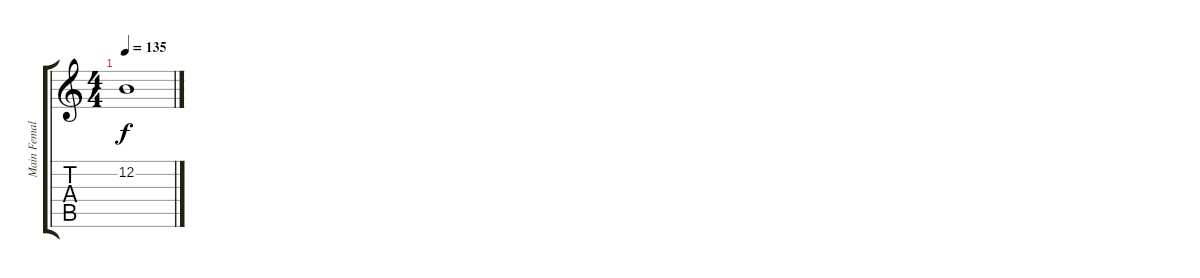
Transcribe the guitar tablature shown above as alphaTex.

\track ("Main Female voice" "Main Femal") {instrument lead6voice}
\staff {score tabs}
\tuning (E4 B3 G3 D3 A2 E2) {hide}
\ts (4 4)
\tempo 135
\clef g2
\ks c
12.2.1{dy f}
